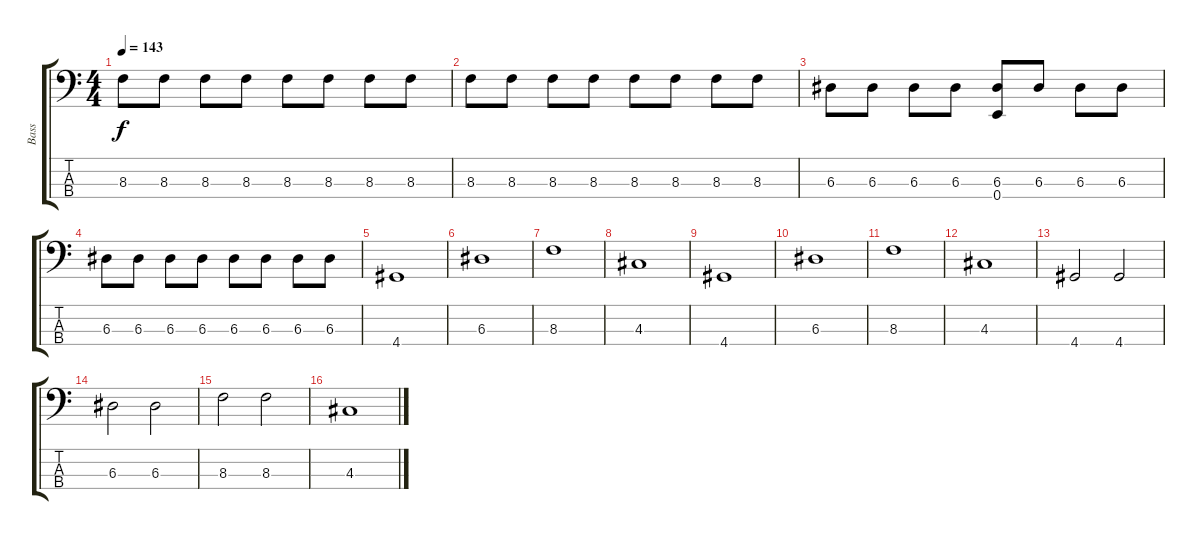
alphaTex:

\track ("Bass" "Bass") {instrument electricbassfinger}
\staff {score tabs}
\tuning (G2 D2 A1 E1) {hide}
\ts (4 4)
\tempo 143
\clef f4
\ks c
8.3.8{dy f} 8.3.8 8.3.8 8.3.8 8.3.8 8.3.8 8.3.8 8.3.8 |
8.3.8 8.3.8 8.3.8 8.3.8 8.3.8 8.3.8 8.3.8 8.3.8 |
6.3.8 6.3.8 6.3.8 6.3.8 (6.3 0.4).8 6.3.8 6.3.8 6.3.8 |
6.3.8 6.3.8 6.3.8 6.3.8 6.3.8 6.3.8 6.3.8 6.3.8 |
4.4.1 |
6.3.1 |
8.3.1 |
4.3.1 |
4.4.1 |
6.3.1 |
8.3.1 |
4.3.1 |
4.4.2 4.4.2 |
6.3.2 6.3.2 |
8.3.2 8.3.2 |
4.3.1
